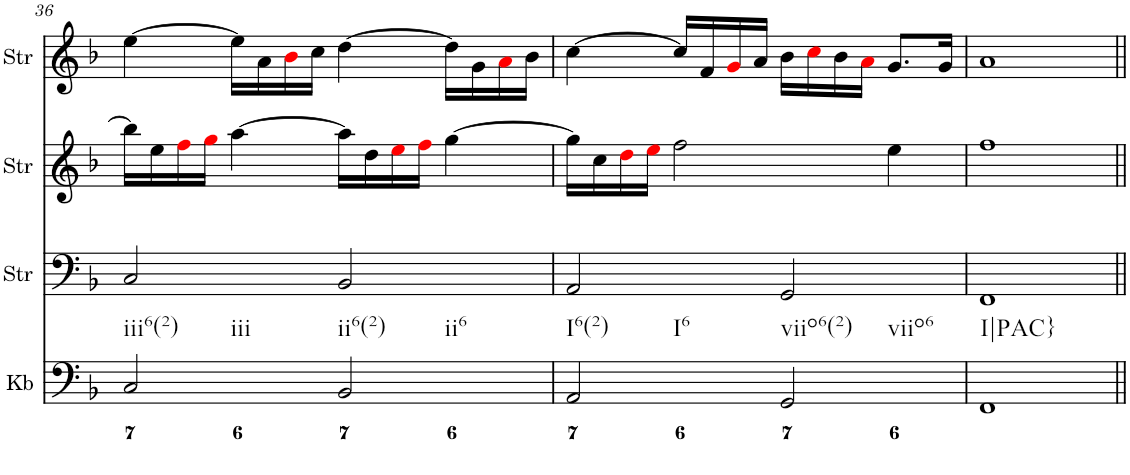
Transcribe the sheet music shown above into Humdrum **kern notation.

**kern	**kern	**kern	**kern
*part4	*part3	*part2	*part1
*staff4	*staff3	*staff2	*staff1
*I"Keyboard	*I"StringInstrument	*I"StringInstrument	*I"StringInstrument
*I'Kb	*I'Str	*I'Str	*I'Str
!!LO:PB:g=z
*clefF4	*clefF4	*clefG2	*clefG2
*k[b-]	*k[b-]	*k[b-]	*k[b-]
*M4/4	*M4/4	*M4/4	*M4/4
=36	=36	=36	=36
!LO:TX:b:t=iii6(2)	!	!	!
!LO:TX:b:t=iii	!	!	!
2C/	2C/	16bb-\LL]	[4ee\
.	.	16ee\	.
.	.	16ffi\	.
.	.	16ggi\JJ	.
.	.	[4aa\	16ee\LL]
.	.	.	16a\
.	.	.	16b-i\
.	.	.	16cc\JJ
!LO:TX:b:t=ii6(2)	!	!	!
!LO:TX:b:t=ii6	!	!	!
2BB-/	2BB-/	16aa\LL]	[4dd\
.	.	16dd\	.
.	.	16eei\	.
.	.	16ffi\JJ	.
.	.	[4gg\	16dd\LL]
.	.	.	16g\
.	.	.	16ai\
.	.	.	16b-\JJ
=37	=37	=37	=37
!LO:TX:b:t=I6(2)	!	!	!
!LO:TX:b:t=I6	!	!	!
2AA/	2AA/	16gg\LL]	[4cc\
.	.	16cc\	.
.	.	16ddi\	.
.	.	16eei\JJ	.
.	.	2ff\	16cc/LL]
.	.	.	16f/
.	.	.	16gi/
.	.	.	16a/JJ
!LO:TX:b:t=viio6(2)	!	!	!
!LO:TX:b:t=viio6	!	!	!
2GG/	2GG/	.	16b-\LL
.	.	.	16cci\
.	.	.	16b-\
.	.	.	16ai\JJ
.	.	4ee\	8.g/L
.	.	.	16g/Jk
=38	=38	=38	=38
!LO:TX:b:t=I|PAC}	!	!	!
1FF	1FF	1ff	1a
=||	=||	=||	=||
*-	*-	*-	*-
